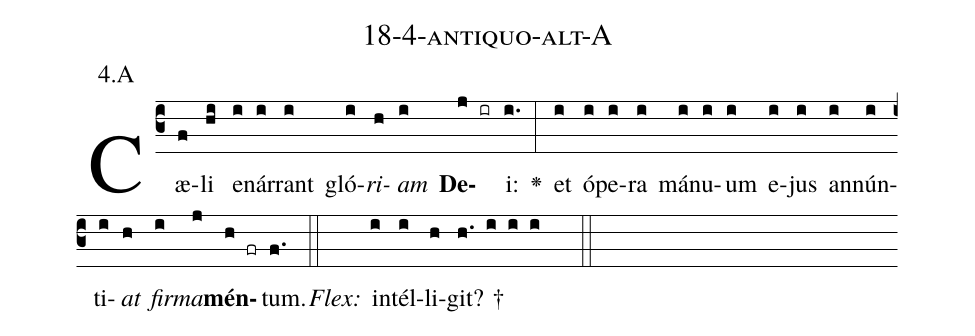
name: 18-4-antiquo-alt-A;
annotation: 4.A;
%%
(c3)Cæ(f)li(hi) e(i)nár(i)rant(i) gló(i)<i>ri</i>(h)<i>am</i>(i) <b>De</b>(j ir)i:(i.) <v>\greheightstar</v>(:) et(i) ó(i)pe(i)ra(i) má(i)nu(i)um(i) e(i)jus(i) an(i)nún(i)ti(i)<i>at</i>(h) <i>fir</i>(i)<i>ma</i>(j)<b>mén</b>(h fr)tum.(f.) (::)
<i>Flex:</i>()  in(i)tél(i)li(h)git? †(h. i i i  ::)

%E(i) u(h) o(i) u(j) a(h) e.(f.) (::)
